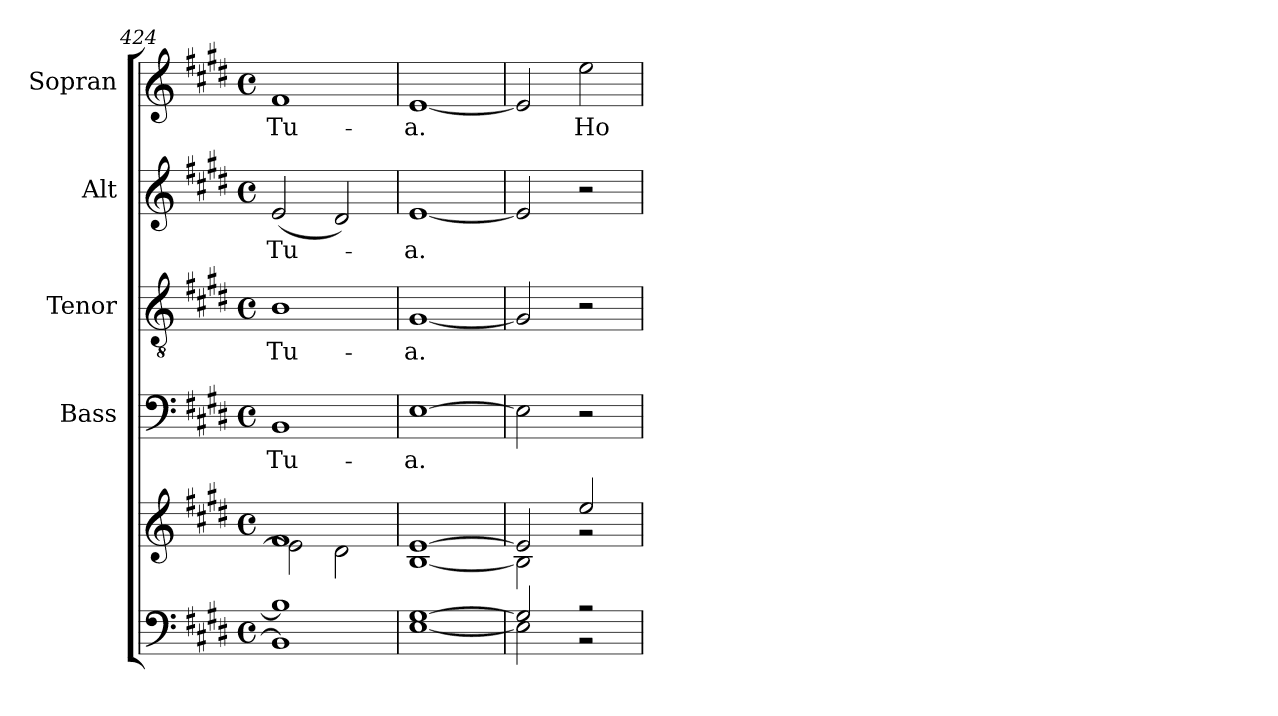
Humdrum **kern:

**kern	**kern	**kern	**text	**kern	**text	**kern	**text	**kern	**text
*part5	*part5	*part4	*part4	*part3	*part3	*part2	*part2	*part1	*part1
*staff6	*staff5	*staff4	*staff4	*staff3	*staff3	*staff2	*staff2	*staff1	*staff1
*	*	*I"Bass	*	*I"Tenor	*	*I"Alt	*	*I"Sopran	*
*	*	*I'B.	*	*I'T.	*	*I'A.	*	*I'S.	*
*clefF4	*clefG2	*clefF4	*	*clefGv2	*	*clefG2	*	*clefG2	*
*k[f#c#g#d#]	*k[f#c#g#d#]	*k[f#c#g#d#]	*	*k[f#c#g#d#]	*	*k[f#c#g#d#]	*	*k[f#c#g#d#]	*
*E:	*E:	*E:	*	*E:	*	*E:	*	*E:	*
*M4/4	*M4/4	*M4/4	*	*M4/4	*	*M4/4	*	*M4/4	*
*met(c)	*met(c)	*met(c)	*	*met(c)	*	*met(c)	*	*met(c)	*
=424	=424	=424	=424	=424	=424	=424	=424	=424	=424
*^	*^	*	*	*	*	*	*	*	*
!	!	!	!	!	!LO:LY:b	!	!LO:LY:b	!	!LO:LY:b	!	!LO:LY:b
1B]	1BB]	1f#	2e\]	1BB	Tu-	1B	Tu-	(<2e/	Tu-	1f#	Tu-
.	.	.	2d#\	.	.	.	.	2d#/)	.	.	.
=425	=425	=425	=425	=425	=425	=425	=425	=425	=425	=425	=425
!	!	!	!	!	!LO:LY:b	!	!LO:LY:b	!	!LO:LY:b	!	!LO:LY:b
[>1G#	[<1E	[>1e	[<1B	[1E	-a.	[1G#	-a.	[1e	-a.	[1e	-a.
!!LO:PB:g=z
=426	=426	=426	=426	=426	=426	=426	=426	=426	=426	=426	=426
2G#/]	2E\]	2e/]	2B\]	2E\]	.	2G#/]	.	2e/]	.	2e/]	.
!	!	!	!	!	!	!	!	!	!	!	!LO:LY:b
2r	2r	2ee/	2rg	2r	.	2r	.	2r	.	2ee\	Ho-
*v	*v	*	*	*	*	*	*	*	*	*	*
*	*v	*v	*	*	*	*	*	*	*	*
=	=	=	=	=	=	=	=	=	=
*-	*-	*-	*-	*-	*-	*-	*-	*-	*-
